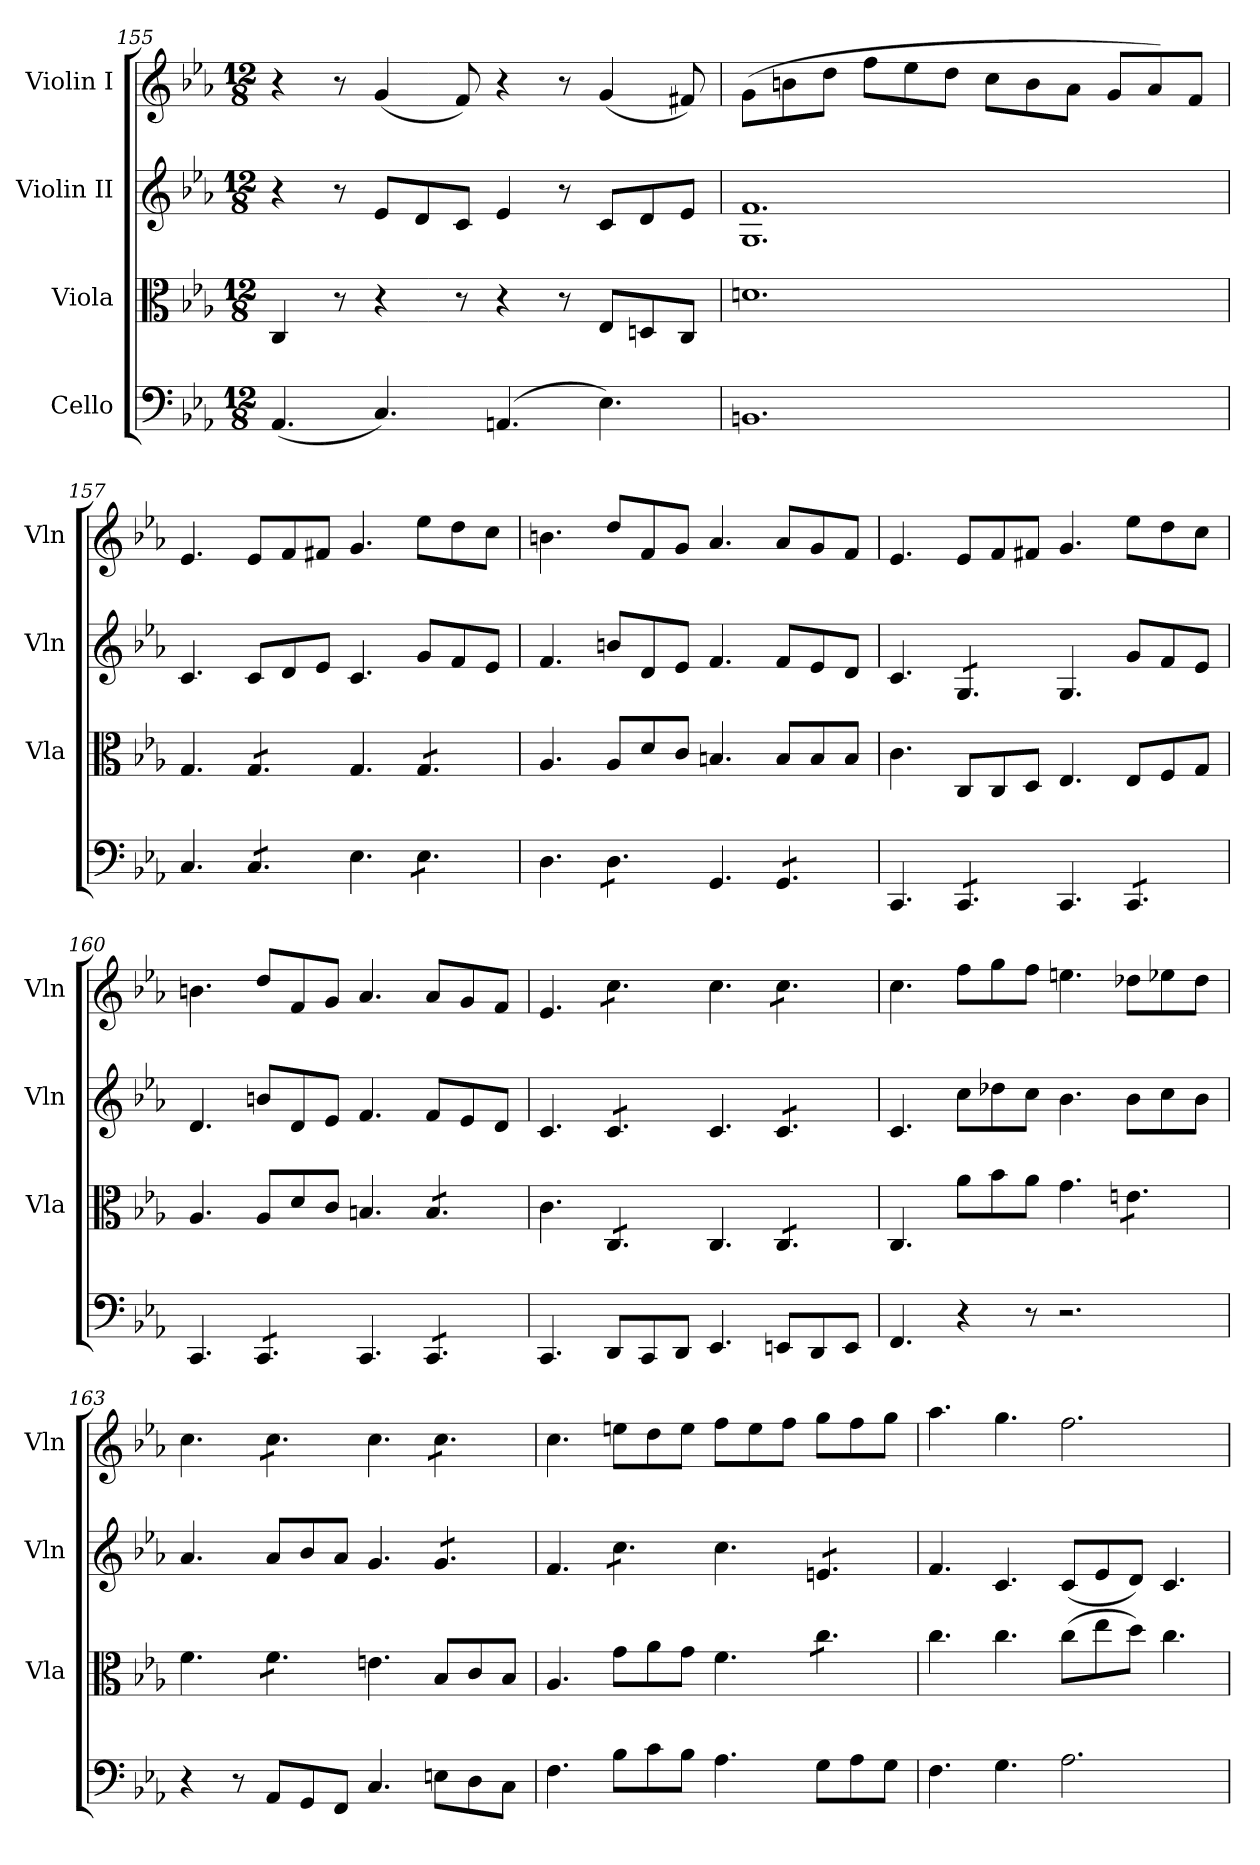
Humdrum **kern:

**kern	**kern	**kern	**kern
*part4	*part3	*part2	*part1
*staff4	*staff3	*staff2	*staff1
*I"Cello	*I"Viola	*I"Violin II	*I"Violin I
*	*I'Vla	*I'Vln	*I'Vln
*clefF4	*clefC3	*clefG2	*clefG2
*k[b-e-a-]	*k[b-e-a-]	*k[b-e-a-]	*k[b-e-a-]
*M12/8	*M12/8	*M12/8	*M12/8
=155	=155	=155	=155
(<4.AA-/	4C/	4r	4r
.	8r	8r	8r
4.C/)	4r	8e-/L	(<4g/
.	.	8d/	.
.	8r	8c/J	8f/)
(>4.AAn/	4r	4e-/	4r
.	8r	8r	8r
4.E-\)	8E-/L	8c/L	(<4g/
.	8Dn/	8d/	.
.	8C/J	8e-/J	8f#X/)
!!LO:PB:g=z
=156	=156	=156	=156
1.BBn	1.dn	1.G 1.f	(>8g\L
.	.	.	8bn\
.	.	.	8dd\J
.	.	.	8ff\L
.	.	.	8ee-\
.	.	.	8dd\J
.	.	.	8cc\L
.	.	.	8b\
.	.	.	8a-\J
.	.	.	8g/L
.	.	.	8a-/)
.	.	.	8f/J
=157	=157	=157	=157
4.C/	4.G/	4.c/	4.e-/
*tremolo	*	*	*
*	*tremolo	*	*
8C/L	8G/L	8c/L	8e-/L
8C/	8G/	8d/	8f/
8C/J	8G/J	8e-/J	8f#X/J
*	*Xtremolo	*	*
*Xtremolo	*	*	*
4.E-\	4.G/	4.c/	4.g/
*tremolo	*	*	*
*	*tremolo	*	*
8E-\L	8G/L	8g/L	8ee-\L
8E-\	8G/	8f/	8dd\
8E-\J	8G/J	8e-/J	8cc\J
*	*Xtremolo	*	*
*Xtremolo	*	*	*
=158	=158	=158	=158
4.D\	4.A-/	4.f/	4.bn\
*tremolo	*	*	*
8D\L	8A-/L	8bn/L	8dd/L
8D\	8d/	8d/	8f/
8D\J	8c/J	8e-/J	8g/J
*Xtremolo	*	*	*
4.GG/	4.Bn/	4.f/	4.a-/
*tremolo	*	*	*
8GG/L	8B/L	8f/L	8a-/L
8GG/	8B/	8e-/	8g/
8GG/J	8B/J	8d/J	8f/J
*Xtremolo	*	*	*
=159	=159	=159	=159
4.CC/	4.c\	4.c/	4.e-/
*tremolo	*	*	*
*	*	*tremolo	*
8CC/L	8C/L	8G/L	8e-/L
8CC/	8C/	8G/	8f/
8CC/J	8D/J	8G/J	8f#X/J
*	*	*Xtremolo	*
*Xtremolo	*	*	*
4.CC/	4.E-/	4.G/	4.g/
*tremolo	*	*	*
8CC/L	8E-/L	8g/L	8ee-\L
8CC/	8F/	8f/	8dd\
8CC/J	8G/J	8e-/J	8cc\J
*Xtremolo	*	*	*
=160	=160	=160	=160
4.CC/	4.A-/	4.d/	4.bn\
*tremolo	*	*	*
8CC/L	8A-/L	8bn/L	8dd/L
8CC/	8d/	8d/	8f/
8CC/J	8c/J	8e-/J	8g/J
*Xtremolo	*	*	*
4.CC/	4.Bn/	4.f/	4.a-/
*tremolo	*	*	*
*	*tremolo	*	*
8CC/L	8B/L	8f/L	8a-/L
8CC/	8B/	8e-/	8g/
8CC/J	8B/J	8d/J	8f/J
*	*Xtremolo	*	*
*Xtremolo	*	*	*
=161	=161	=161	=161
4.CC/	4.c\	4.c/	4.e-/
*	*tremolo	*	*
*	*	*tremolo	*
*	*	*	*tremolo
8DD/L	8C/L	8c/L	8cc\L
8CC/	8C/	8c/	8cc\
8DD/J	8C/J	8c/J	8cc\J
*	*	*	*Xtremolo
*	*	*Xtremolo	*
*	*Xtremolo	*	*
4.EE-/	4.C/	4.c/	4.cc\
*	*tremolo	*	*
*	*	*tremolo	*
*	*	*	*tremolo
8EEn/L	8C/L	8c/L	8cc\L
8DD/	8C/	8c/	8cc\
8EE/J	8C/J	8c/J	8cc\J
*	*	*	*Xtremolo
*	*	*Xtremolo	*
*	*Xtremolo	*	*
!!LO:LB:g=z
=162	=162	=162	=162
4.FF/	4.C/	4.c/	4.cc\
4r	8a-\L	8cc\L	8ff\L
.	8b-\	8dd-X\	8gg\
8r	8a-\J	8cc\J	8ff\J
2.r	4.g\	4.b-\	4.een\
*	*tremolo	*	*
.	8en\L	8b-\L	8dd-X\L
.	8en\	8cc\	8ee-X\
.	8en\J	8b-\J	8dd-\J
*	*Xtremolo	*	*
=163	=163	=163	=163
4r	4.f\	4.a-/	4.cc\
8r	.	.	.
*	*tremolo	*	*
*	*	*	*tremolo
8AA-/L	8f\L	8a-/L	8cc\L
8GG/	8f\	8b-/	8cc\
8FF/J	8f\J	8a-/J	8cc\J
*	*	*	*Xtremolo
*	*Xtremolo	*	*
4.C/	4.en\	4.g/	4.cc\
*	*	*tremolo	*
*	*	*	*tremolo
8En\L	8B-/L	8g/L	8cc\L
8D\	8c/	8g/	8cc\
8C\J	8B-/J	8g/J	8cc\J
*	*	*	*Xtremolo
*	*	*Xtremolo	*
=164	=164	=164	=164
4.F\	4.A-/	4.f/	4.cc\
*	*	*tremolo	*
8B-\L	8g\L	8cc\L	8een\L
8c\	8a-\	8cc\	8dd\
8B-\J	8g\J	8cc\J	8ee\J
*	*	*Xtremolo	*
4.A-\	4.f\	4.cc\	8ff\L
.	.	.	8ee\
.	.	.	8ff\J
*	*tremolo	*	*
*	*	*tremolo	*
8G\L	8cc\L	8en/L	8gg\L
8A-\	8cc\	8en/	8ff\
8G\J	8cc\J	8en/J	8gg\J
*	*	*Xtremolo	*
*	*Xtremolo	*	*
=165	=165	=165	=165
4.F\	4.cc\	4.f/	4.aa-\
4.G\	4.cc\	4.c/	4.gg\
2.A-\	(>8cc\L	(<8c/L	2.ff\
.	8ee-\	8e-/	.
.	8dd\J)	8d/J)	.
.	4.cc\	4.c/	.
=	=	=	=
*-	*-	*-	*-
